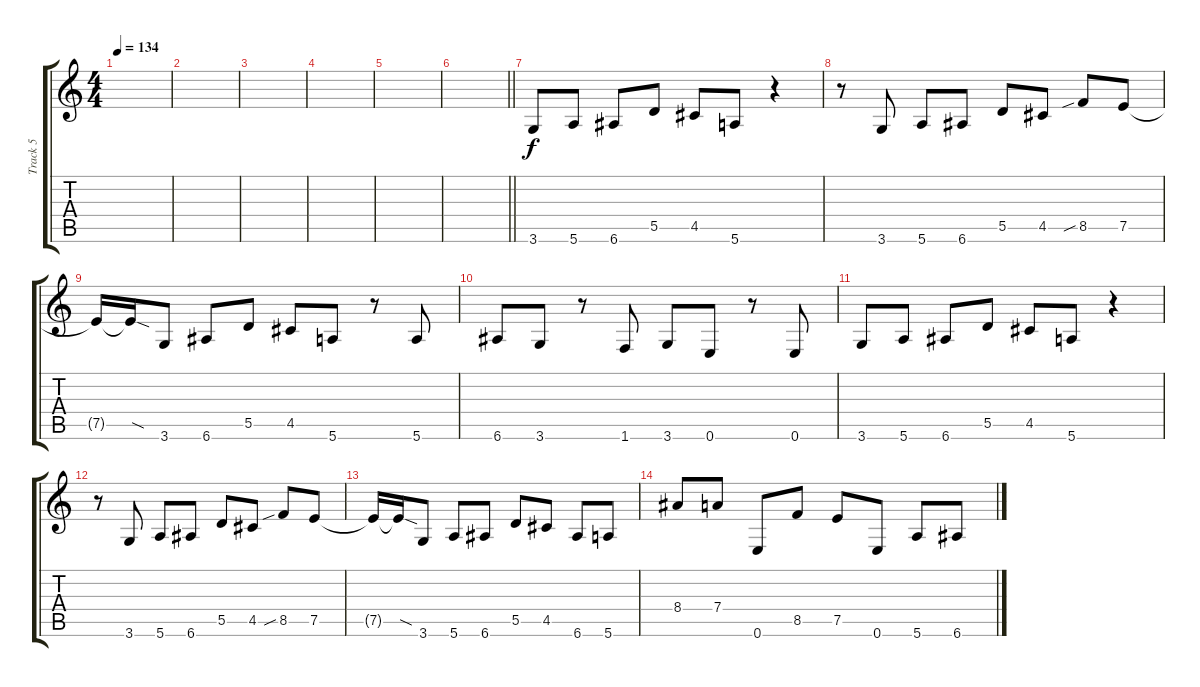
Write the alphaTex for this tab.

\track ("Track 5" "Track 5") {instrument distortionguitar}
\staff {score tabs}
\tuning (E4 B3 G3 D3 A2 E2) {hide}
\ts (4 4)
\tempo 134
\clef g2
\ks c
|
|
|
|
|
\barLineRight lightlight
|
3.6.8 5.6.8 6.6.8 5.5.8 4.5.8 5.6.8 r.4 |
r.8 3.6.8 5.6.8 6.6.8 5.5.8 4.5.8 8.5{sib}.8 7.5.8 |
7.5{t}.16 7.5{sod t}.16 3.6.8 6.6.8 5.5.8 4.5.8 5.6.8 r.8 5.6.8 |
6.6.8 3.6.8 r.8 1.6.8 3.6.8 0.6.8 r.8 0.6.8 |
3.6.8 5.6.8 6.6.8 5.5.8 4.5.8 5.6.8 r.4 |
r.8 3.6.8 5.6.8 6.6.8 5.5.8 4.5.8 8.5{sib}.8 7.5.8 |
7.5{t}.16 7.5{sod t}.16 3.6.8 5.6.8 6.6.8 5.5.8 4.5.8 6.6.8 5.6.8 |
8.4.8 7.4.8 0.6.8 8.5.8 7.5.8 0.6.8 5.6.8 6.6.8
